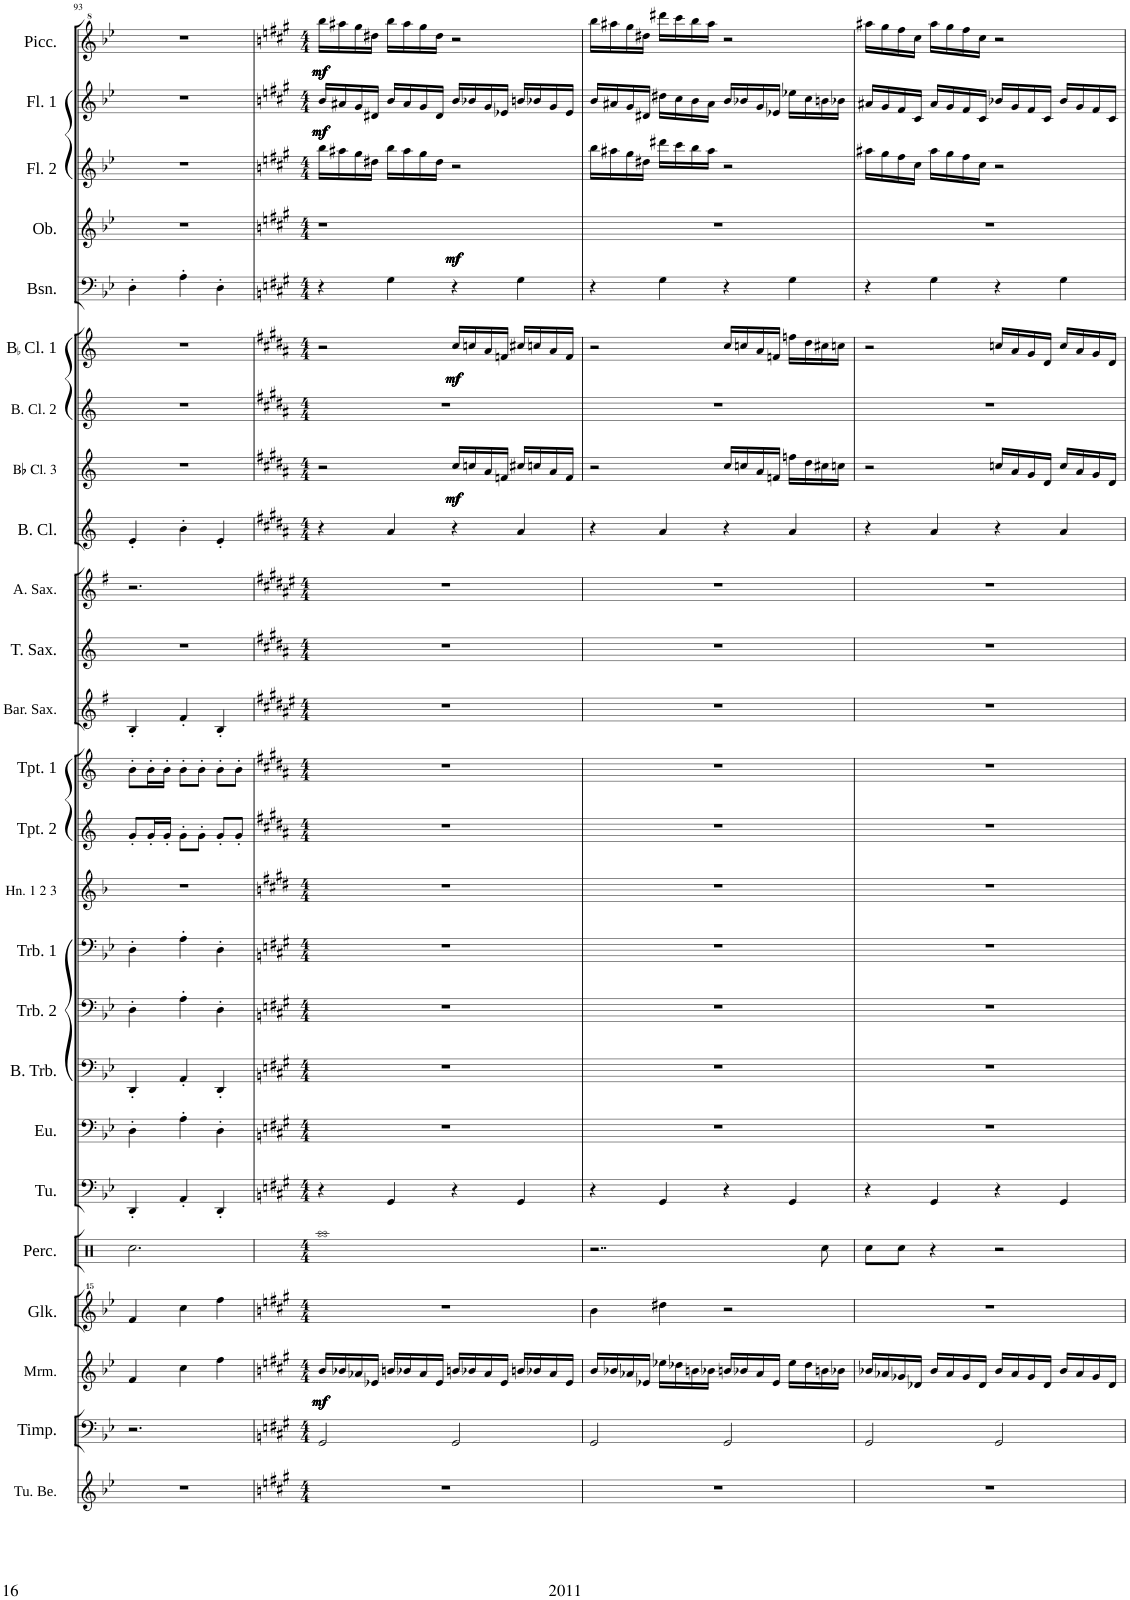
**kern	**kern	**kern	**dynam	**kern	**kern	**kern	**kern	**kern	**kern	**kern	**kern	**kern	**kern	**kern	**kern	**kern	**kern	**kern	**dynam	**kern	**kern	**dynam	**kern	**kern	**dynam	**kern	**kern	**dynam	**kern	**dynam
*part25	*part24	*part23	*part23	*part22	*part21	*part20	*part19	*part18	*part17	*part16	*part15	*part14	*part13	*part12	*part11	*part10	*part9	*part8	*part8	*part7	*part6	*part6	*part5	*part4	*part4	*part3	*part2	*part2	*part1	*part1
*staff25	*staff24	*staff23	*staff23	*staff22	*staff21	*staff20	*staff19	*staff18	*staff17	*staff16	*staff15	*staff14	*staff13	*staff12	*staff11	*staff10	*staff9	*staff8	*staff8	*staff7	*staff6	*staff6	*staff5	*staff4	*staff4	*staff3	*staff2	*staff2	*staff1	*staff1
*I"Tubular Bells	*I"Timpani	*I"Marimba	*	*I"Glockenspiel	*I"Percussion	*I"Tuba	*I"Euphonium	*I"Bass Trombone	*I"Trombone 2	*I"Trombone 1	*I"Horn 1 2 3	*I"BaccidentalFlat Trumpet 2	*I"BaccidentalFlat Trumpet 1	*I"Baritone Saxophone	*I"Tenor Saxophone	*I"Alto Saxophone	*I"Bass Clarinet	*I"Bb Clarinet 3	*	*I"BaccidentalFlat Clarinet 2	*I"BaccidentalFlat Clarinet 1	*	*I"Bassoon	*I"Oboe	*	*I"Flute 2	*I"Flute 1	*	*I"Piccolo	*
*I'Tu. Be.	*I'Timp.	*I'Mrm.	*	*I'Glk.	*I'Perc.	*I'Tu.	*I'Eu.	*I'B. Trb.	*I'Trb. 2	*I'Trb. 1	*I'Hn. 1 2 3	*I'Tpt. 2	*I'Tpt. 1	*I'Bar. Sax.	*I'T. Sax.	*I'A. Sax.	*I'B. Cl.	*I'Bb Cl. 3	*	*I'B. Cl. 2	*I'BaccidentalFlat Cl. 1	*	*I'Bsn.	*I'Ob.	*	*I'Fl. 2	*I'Fl. 1	*	*I'Picc.	*
!!LO:PB:g=z
*clefG2	*clefF4	*clefG2	*	*clefG^^2	*clefX	*clefF4	*clefF4	*clefF4	*clefF4	*clefF4	*clefG2	*clefG2	*clefG2	*clefG2	*clefG2	*clefG2	*clefG2	*clefG2	*	*clefG2	*clefG2	*	*clefF4	*clefG2	*	*clefG2	*clefG2	*	*clefG^2	*
*	*	*	*	*	*	*	*	*	*	*	*Trd4c7	*Trd1c2	*Trd1c2	*Trd12c21	*Trd8c14	*Trd5c9	*Trd8c14	*Trd1c2	*	*Trd1c2	*Trd1c2	*	*	*	*	*	*	*	*Trd-7c-12	*
*k[b-e-]	*k[b-e-]	*k[b-e-]	*	*k[b-e-]	*k[]	*k[b-e-]	*k[b-e-]	*k[b-e-]	*k[b-e-]	*k[b-e-]	*k[b-]	*k[]	*k[]	*k[f#]	*k[]	*k[f#]	*k[]	*k[]	*	*k[]	*k[]	*	*k[b-e-]	*k[b-e-]	*	*k[b-e-]	*k[b-e-]	*	*k[b-e-]	*
*M3/4	*M3/4	*M3/4	*	*M3/4	*M3/4	*M3/4	*M3/4	*M3/4	*M3/4	*M3/4	*M3/4	*M3/4	*M3/4	*M3/4	*M3/4	*M3/4	*M3/4	*M3/4	*	*M3/4	*M3/4	*	*M3/4	*M3/4	*	*M3/4	*M3/4	*	*M3/4	*
=93	=93	=93	=93	=93	=93	=93	=93	=93	=93	=93	=93	=93	=93	=93	=93	=93	=93	=93	=93	=93	=93	=93	=93	=93	=93	=93	=93	=93	=93	=93
2.r	2.r	4f/	.	4fff/	2.Rcc\	4DD'/	4D'\	4DD'/	4D'\	4D'\	2.r	8g'/L	8b'\L	4B'/	2.r	2.r	4e'/	2.r	.	2.r	2.r	.	4D'\	2.r	.	2.r	2.r	.	2.r	.
.	.	.	.	.	.	.	.	.	.	.	.	16g'/L	16b'\L	.	.	.	.	.	.	.	.	.	.	.	.	.	.	.	.	.
.	.	.	.	.	.	.	.	.	.	.	.	16g'/JJ	16b'\JJ	.	.	.	.	.	.	.	.	.	.	.	.	.	.	.	.	.
.	.	4cc\	.	4cccc\	.	4AA'/	4A'\	4AA'/	4A'\	4A'\	.	8g'\L	8b'\L	4f#'/	.	.	4b'\	.	.	.	.	.	4A'\	.	.	.	.	.	.	.
.	.	.	.	.	.	.	.	.	.	.	.	8g'\J	8b'\J	.	.	.	.	.	.	.	.	.	.	.	.	.	.	.	.	.
.	.	4ff\	.	4ffff\	.	4DD'/	4D'\	4DD'/	4D'\	4D'\	.	8g'/L	8b'\L	4B'/	.	.	4e'/	.	.	.	.	.	4D'\	.	.	.	.	.	.	.
.	.	.	.	.	.	.	.	.	.	.	.	8g'/J	8b'\J	.	.	.	.	.	.	.	.	.	.	.	.	.	.	.	.	.
=94	=94	=94	=94	=94	=94	=94	=94	=94	=94	=94	=94	=94	=94	=94	=94	=94	=94	=94	=94	=94	=94	=94	=94	=94	=94	=94	=94	=94	=94	=94
*k[f#c#g#]	*k[f#c#g#]	*k[f#c#g#]	*	*k[f#c#g#]	*	*k[f#c#g#]	*k[f#c#g#]	*k[f#c#g#]	*k[f#c#g#]	*k[f#c#g#]	*k[f#c#g#d#]	*k[f#c#g#d#a#]	*k[f#c#g#d#a#]	*k[f#c#g#d#a#e#]	*k[f#c#g#d#a#]	*k[f#c#g#d#a#e#]	*k[f#c#g#d#a#]	*k[f#c#g#d#a#]	*	*k[f#c#g#d#a#]	*k[f#c#g#d#a#]	*	*k[f#c#g#]	*k[f#c#g#]	*	*k[f#c#g#]	*k[f#c#g#]	*	*k[f#c#g#]	*
*M4/4	*M4/4	*M4/4	*	*M4/4	*M4/4	*M4/4	*M4/4	*M4/4	*M4/4	*M4/4	*M4/4	*M4/4	*M4/4	*M4/4	*M4/4	*M4/4	*M4/4	*M4/4	*	*M4/4	*M4/4	*	*M4/4	*M4/4	*	*M4/4	*M4/4	*	*M4/4	*
!	!	!	!LO:DY:b	!	!	!	!	!	!	!	!	!	!	!	!	!	!	!	!	!	!	!	!	!	!	!	!	!	!	!
!	!	!	!LO:DY:n=1:b	!	!	!	!	!	!	!	!	!	!	!	!	!	!	!	!	!	!	!	!	!	!	!	!	!	!	!
!	!	!	!LO:DY:n=2:b	!	!	!	!	!	!	!	!	!	!	!	!	!	!	!	!	!	!	!	!	!	!	!	!	!	!	!
!	!	!	!LO:DY:n=3:b	!	!	!	!	!	!	!	!	!	!	!	!	!	!	!	!	!	!	!	!	!	!	!	!	!LO:DY:b	!	!
!	!	!	!	!	!	!	!	!	!	!	!	!	!	!	!	!	!	!	!	!	!	!	!	!	!	!	!	!LO:DY:n=1:b	!	!
!	!	!	!	!	!	!	!	!	!	!	!	!	!	!	!	!	!	!	!	!	!	!	!	!	!	!	!	!LO:DY:n=2:b	!	!
!	!	!	!	!	!	!	!	!	!	!	!	!	!	!	!	!	!	!	!	!	!	!	!	!	!	!	!	!LO:DY:n=3:b	!	!LO:DY:b
!	!	!	!	!	!	!	!	!	!	!	!	!	!	!	!	!	!	!	!	!	!	!	!	!	!	!	!	!	!	!LO:DY:n=1:b
!	!	!	!	!	!	!	!	!	!	!	!	!	!	!	!	!	!	!	!	!	!	!	!	!	!	!	!	!	!	!LO:DY:n=2:b
!	!	!	!	!	!	!	!	!	!	!	!	!	!	!	!	!	!	!	!	!	!	!	!	!	!	!	!	!	!	!LO:DY:n=3:b
*	*	*	*	*	*	*	*	*	*	*	*	*	*	*	*	*	*	*	*	*	*	*	*	*^	*	*	*	*	*	*
1r	2GG#/	16b/LL	mf mf mf mf	1r	1Raa	4r	1r	1r	1r	1r	1r	1r	1r	1r	1r	1r	4r	2r	.	1r	2r	.	4r	1r	2ryy	.	16bb\LL	16b/LL	mf mf mf mf	16bbb\LL	mf mf mf mf
.	.	16b-X/	.	.	.	.	.	.	.	.	.	.	.	.	.	.	.	.	.	.	.	.	.	.	.	.	16aa#X\	16a#X/	.	16aaa#X\	.
.	.	16a-X/	.	.	.	.	.	.	.	.	.	.	.	.	.	.	.	.	.	.	.	.	.	.	.	.	16gg#\	16g#/	.	16ggg#\	.
.	.	16e-X/JJ	.	.	.	.	.	.	.	.	.	.	.	.	.	.	.	.	.	.	.	.	.	.	.	.	16dd#X\JJ	16d#X/JJ	.	16ddd#X\JJ	.
.	.	16bn/LL	.	.	.	4GG#/	.	.	.	.	.	.	.	.	.	.	4a#/	.	.	.	.	.	4G#\	.	.	.	16bb\LL	16b/LL	.	16bbb\LL	.
.	.	16b-X/	.	.	.	.	.	.	.	.	.	.	.	.	.	.	.	.	.	.	.	.	.	.	.	.	16aa#\	16a#/	.	16aaa#\	.
.	.	16a-/	.	.	.	.	.	.	.	.	.	.	.	.	.	.	.	.	.	.	.	.	.	.	.	.	16gg#\	16g#/	.	16ggg#\	.
.	.	16e-/JJ	.	.	.	.	.	.	.	.	.	.	.	.	.	.	.	.	.	.	.	.	.	.	.	.	16dd#\JJ	16d#/JJ	.	16ddd#\JJ	.
!	!	!	!	!	!	!	!	!	!	!	!	!	!	!	!	!	!	!	!LO:DY:b	!	!	!	!	!	!	!	!	!	!	!	!
!	!	!	!	!	!	!	!	!	!	!	!	!	!	!	!	!	!	!	!LO:DY:n=1:b	!	!	!	!	!	!	!	!	!	!	!	!
!	!	!	!	!	!	!	!	!	!	!	!	!	!	!	!	!	!	!	!LO:DY:n=2:b	!	!	!	!	!	!	!	!	!	!	!	!
!	!	!	!	!	!	!	!	!	!	!	!	!	!	!	!	!	!	!	!LO:DY:n=3:b	!	!	!LO:DY:b	!	!	!	!	!	!	!	!	!
!	!	!	!	!	!	!	!	!	!	!	!	!	!	!	!	!	!	!	!	!	!	!LO:DY:n=1:b	!	!	!	!	!	!	!	!	!
!	!	!	!	!	!	!	!	!	!	!	!	!	!	!	!	!	!	!	!	!	!	!LO:DY:n=2:b	!	!	!	!	!	!	!	!	!
!	!	!	!	!	!	!	!	!	!	!	!	!	!	!	!	!	!	!	!	!	!	!LO:DY:n=3:b	!	!	!	!LO:DY:b	!	!	!	!	!
!	!	!	!	!	!	!	!	!	!	!	!	!	!	!	!	!	!	!	!	!	!	!	!	!	!	!LO:DY:n=1:b	!	!	!	!	!
!	!	!	!	!	!	!	!	!	!	!	!	!	!	!	!	!	!	!	!	!	!	!	!	!	!	!LO:DY:n=2:b	!	!	!	!	!
!	!	!	!	!	!	!	!	!	!	!	!	!	!	!	!	!	!	!	!	!	!	!	!	!	!	!LO:DY:n=3:b	!	!	!	!	!
.	2GG#/	16bn/LL	.	.	.	4r	.	.	.	.	.	.	.	.	.	.	4r	16cc#/LL	mf mf mf mf	.	16cc#/LL	mf mf mf mf	4r	.	2ryy	mf mf mf mf	2r	16b/LL	.	2r	.
.	.	16b-X/	.	.	.	.	.	.	.	.	.	.	.	.	.	.	.	16ccn/	.	.	16ccn/	.	.	.	.	.	.	16b-X/	.	.	.
.	.	16a-/	.	.	.	.	.	.	.	.	.	.	.	.	.	.	.	16a#/	.	.	16a#/	.	.	.	.	.	.	16g#/	.	.	.
.	.	16e-/JJ	.	.	.	.	.	.	.	.	.	.	.	.	.	.	.	16fn/JJ	.	.	16fn/JJ	.	.	.	.	.	.	16e-X/JJ	.	.	.
.	.	16bn/LL	.	.	.	4GG#/	.	.	.	.	.	.	.	.	.	.	4a#/	16cc#X/LL	.	.	16cc#X/LL	.	4G#\	.	.	.	.	16bn/LL	.	.	.
.	.	16b-X/	.	.	.	.	.	.	.	.	.	.	.	.	.	.	.	16ccn/	.	.	16ccn/	.	.	.	.	.	.	16b-X/	.	.	.
.	.	16a-/	.	.	.	.	.	.	.	.	.	.	.	.	.	.	.	16a#/	.	.	16a#/	.	.	.	.	.	.	16g#/	.	.	.
.	.	16e-/JJ	.	.	.	.	.	.	.	.	.	.	.	.	.	.	.	16f/JJ	.	.	16f/JJ	.	.	.	.	.	.	16e-/JJ	.	.	.
*	*	*	*	*	*	*	*	*	*	*	*	*	*	*	*	*	*	*	*	*	*	*	*	*v	*v	*	*	*	*	*	*
=95	=95	=95	=95	=95	=95	=95	=95	=95	=95	=95	=95	=95	=95	=95	=95	=95	=95	=95	=95	=95	=95	=95	=95	=95	=95	=95	=95	=95	=95	=95
1r	2GG#/	16b/LL	.	4bbb\	2..r	4r	1r	1r	1r	1r	1r	1r	1r	1r	1r	1r	4r	2r	.	1r	2r	.	4r	1r	.	16bb\LL	16b/LL	.	16bbb\LL	.
.	.	16b-X/	.	.	.	.	.	.	.	.	.	.	.	.	.	.	.	.	.	.	.	.	.	.	.	16aa#X\	16a#X/	.	16aaa#X\	.
.	.	16a-X/	.	.	.	.	.	.	.	.	.	.	.	.	.	.	.	.	.	.	.	.	.	.	.	16gg#\	16g#/	.	16ggg#\	.
.	.	16e-X/JJ	.	.	.	.	.	.	.	.	.	.	.	.	.	.	.	.	.	.	.	.	.	.	.	16dd#X\JJ	16d#X/JJ	.	16ddd#X\JJ	.
.	.	16ee-X\LL	.	4dddd#X\	.	4GG#/	.	.	.	.	.	.	.	.	.	.	4a#/	.	.	.	.	.	4G#\	.	.	16ddd#X\LL	16dd#X\LL	.	16dddd#X\LL	.
.	.	16dd-X\	.	.	.	.	.	.	.	.	.	.	.	.	.	.	.	.	.	.	.	.	.	.	.	16ccc#\	16cc#\	.	16cccc#\	.
.	.	16bn\	.	.	.	.	.	.	.	.	.	.	.	.	.	.	.	.	.	.	.	.	.	.	.	16bb\	16b\	.	16bbb\	.
.	.	16b-X\JJ	.	.	.	.	.	.	.	.	.	.	.	.	.	.	.	.	.	.	.	.	.	.	.	16aa#\JJ	16a#\JJ	.	16aaa#\JJ	.
.	2GG#/	16bn/LL	.	2r	.	4r	.	.	.	.	.	.	.	.	.	.	4r	16cc#/LL	.	.	16cc#/LL	.	4r	.	.	2r	16b/LL	.	2r	.
.	.	16b-X/	.	.	.	.	.	.	.	.	.	.	.	.	.	.	.	16ccn/	.	.	16ccn/	.	.	.	.	.	16b-X/	.	.	.
.	.	16a-/	.	.	.	.	.	.	.	.	.	.	.	.	.	.	.	16a#/	.	.	16a#/	.	.	.	.	.	16g#/	.	.	.
.	.	16e-/JJ	.	.	.	.	.	.	.	.	.	.	.	.	.	.	.	16fn/JJ	.	.	16fn/JJ	.	.	.	.	.	16e-X/JJ	.	.	.
.	.	16ee-\LL	.	.	.	4GG#/	.	.	.	.	.	.	.	.	.	.	4a#/	16ffn\LL	.	.	16ffn\LL	.	4G#\	.	.	.	16ee-X\LL	.	.	.
.	.	16dd-\	.	.	.	.	.	.	.	.	.	.	.	.	.	.	.	16dd#\	.	.	16dd#\	.	.	.	.	.	16cc#\	.	.	.
.	.	16bn\	.	.	8Rcc\	.	.	.	.	.	.	.	.	.	.	.	.	16cc#X\	.	.	16cc#X\	.	.	.	.	.	16bn\	.	.	.
.	.	16b-X\JJ	.	.	.	.	.	.	.	.	.	.	.	.	.	.	.	16ccn\JJ	.	.	16ccn\JJ	.	.	.	.	.	16b-X\JJ	.	.	.
=96	=96	=96	=96	=96	=96	=96	=96	=96	=96	=96	=96	=96	=96	=96	=96	=96	=96	=96	=96	=96	=96	=96	=96	=96	=96	=96	=96	=96	=96	=96
1r	2GG#/	16b-X/LL	.	1r	8Rcc\L	4r	1r	1r	1r	1r	1r	1r	1r	1r	1r	1r	4r	2r	.	1r	2r	.	4r	1r	.	16aa#X\LL	16a#X/LL	.	16aaa#X\LL	.
.	.	16a-X/	.	.	.	.	.	.	.	.	.	.	.	.	.	.	.	.	.	.	.	.	.	.	.	16gg#\	16g#/	.	16ggg#\	.
.	.	16g-X/	.	.	8Rcc\J	.	.	.	.	.	.	.	.	.	.	.	.	.	.	.	.	.	.	.	.	16ff#\	16f#/	.	16fff#\	.
.	.	16d-X/JJ	.	.	.	.	.	.	.	.	.	.	.	.	.	.	.	.	.	.	.	.	.	.	.	16cc#\JJ	16c#/JJ	.	16ccc#\JJ	.
.	.	16b-/LL	.	.	4r	4GG#/	.	.	.	.	.	.	.	.	.	.	4a#/	.	.	.	.	.	4G#\	.	.	16aa#\LL	16a#/LL	.	16aaa#\LL	.
.	.	16a-/	.	.	.	.	.	.	.	.	.	.	.	.	.	.	.	.	.	.	.	.	.	.	.	16gg#\	16g#/	.	16ggg#\	.
.	.	16g-/	.	.	.	.	.	.	.	.	.	.	.	.	.	.	.	.	.	.	.	.	.	.	.	16ff#\	16f#/	.	16fff#\	.
.	.	16d-/JJ	.	.	.	.	.	.	.	.	.	.	.	.	.	.	.	.	.	.	.	.	.	.	.	16cc#\JJ	16c#/JJ	.	16ccc#\JJ	.
.	2GG#/	16b-/LL	.	.	2r	4r	.	.	.	.	.	.	.	.	.	.	4r	16ccn/LL	.	.	16ccn/LL	.	4r	.	.	2r	16b-X/LL	.	2r	.
.	.	16a-/	.	.	.	.	.	.	.	.	.	.	.	.	.	.	.	16a#/	.	.	16a#/	.	.	.	.	.	16g#/	.	.	.
.	.	16g-/	.	.	.	.	.	.	.	.	.	.	.	.	.	.	.	16g#/	.	.	16g#/	.	.	.	.	.	16f#/	.	.	.
.	.	16d-/JJ	.	.	.	.	.	.	.	.	.	.	.	.	.	.	.	16d#/JJ	.	.	16d#/JJ	.	.	.	.	.	16c#/JJ	.	.	.
.	.	16b-/LL	.	.	.	4GG#/	.	.	.	.	.	.	.	.	.	.	4a#/	16cc/LL	.	.	16cc/LL	.	4G#\	.	.	.	16b-/LL	.	.	.
.	.	16a-/	.	.	.	.	.	.	.	.	.	.	.	.	.	.	.	16a#/	.	.	16a#/	.	.	.	.	.	16g#/	.	.	.
.	.	16g-/	.	.	.	.	.	.	.	.	.	.	.	.	.	.	.	16g#/	.	.	16g#/	.	.	.	.	.	16f#/	.	.	.
.	.	16d-/JJ	.	.	.	.	.	.	.	.	.	.	.	.	.	.	.	16d#/JJ	.	.	16d#/JJ	.	.	.	.	.	16c#/JJ	.	.	.
=	=	=	=	=	=	=	=	=	=	=	=	=	=	=	=	=	=	=	=	=	=	=	=	=	=	=	=	=	=	=
*-	*-	*-	*-	*-	*-	*-	*-	*-	*-	*-	*-	*-	*-	*-	*-	*-	*-	*-	*-	*-	*-	*-	*-	*-	*-	*-	*-	*-	*-	*-
